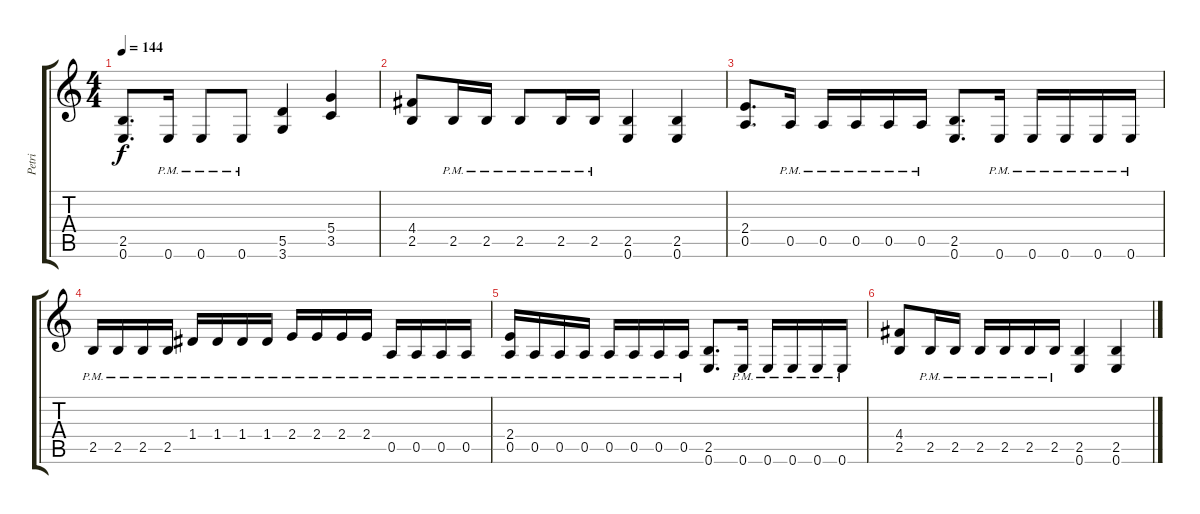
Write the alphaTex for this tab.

\track ("Petri" "Petri") {instrument distortionguitar}
\staff {score tabs}
\tuning (E4 B3 G3 D3 A2 E2) {hide}
\ts (4 4)
\tempo 144
\clef g2
\ks c
(2.5 0.6).8{d dy f} 0.6{pm}.16 0.6{pm}.8 0.6{pm}.8 (5.5 3.6).4 (5.4 3.5).4 |
(4.4 2.5).8 2.5{pm}.16 2.5{pm}.16 2.5{pm}.8 2.5{pm}.16 2.5{pm}.16 (2.5 0.6).4 (2.5 0.6).4 |
(2.4 0.5).8{d} 0.5{pm}.16 0.5{pm}.16 0.5{pm}.16 0.5{pm}.16 0.5{pm}.16 (2.5 0.6).8{d} 0.6{pm}.16 0.6{pm}.16 0.6{pm}.16 0.6{pm}.16 0.6{pm}.16 |
2.5{pm}.16 2.5{pm}.16 2.5{pm}.16 2.5{pm}.16 1.4{pm}.16 1.4{pm}.16 1.4{pm}.16 1.4{pm}.16 2.4{pm}.16 2.4{pm}.16 2.4{pm}.16 2.4{pm}.16 0.5{pm}.16 0.5{pm}.16 0.5{pm}.16 0.5{pm}.16 |
(2.4{pm} 0.5{pm}).16 0.5{pm}.16 0.5{pm}.16 0.5{pm}.16 0.5{pm}.16 0.5{pm}.16 0.5{pm}.16 0.5{pm}.16 (2.5 0.6).8{d} 0.6{pm}.16 0.6{pm}.16 0.6{pm}.16 0.6{pm}.16 0.6{pm}.16 |
(4.4 2.5).8 2.5{pm}.16 2.5{pm}.16 2.5{pm}.16 2.5{pm}.16 2.5{pm}.16 2.5{pm}.16 (2.5 0.6).4 (2.5 0.6).4
